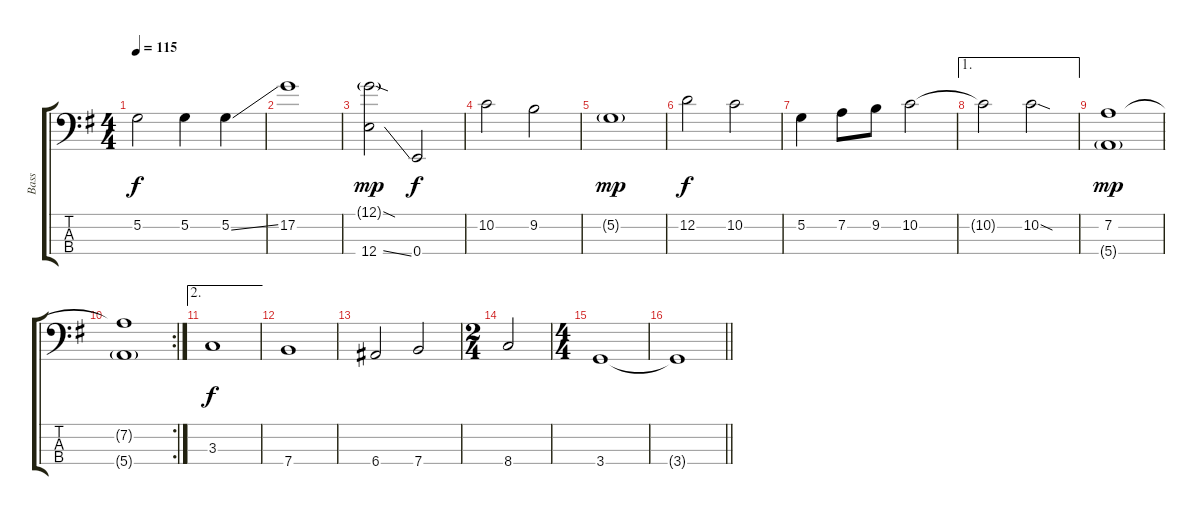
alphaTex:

\track ("Bass" "Bass") {instrument fretlessbass}
\staff {score tabs}
\tuning (G2 D2 A1 E1) {hide}
\ts (4 4)
\tempo 115
\clef f4
\ks eminor
5.2.2{dy f} 5.2.4 5.2{ss}.4 |
17.2.1 |
(12.1{sod g} 12.4{ss}).2{dy mp} 0.4.2{dy f} |
10.2.2 9.2.2 |
5.2{g}.1{dy mp} |
12.2.2{dy f} 10.2.2 |
5.2.4 7.2.8 9.2.8 10.2.2 |
\ae 1
10.2{t}.2 10.2{sod}.2 |
(7.2 5.4{g}).1{dy mp} |
\rc 2
(7.2{t} 5.4{g}).1 |
\ae 2
3.3.1{dy f} |
7.4.1 |
6.4.2 7.4.2 |
\ts (2 4)
8.4.2 |
\ts (4 4)
3.4.1 |
\barLineRight lightlight
3.4{t}.1
